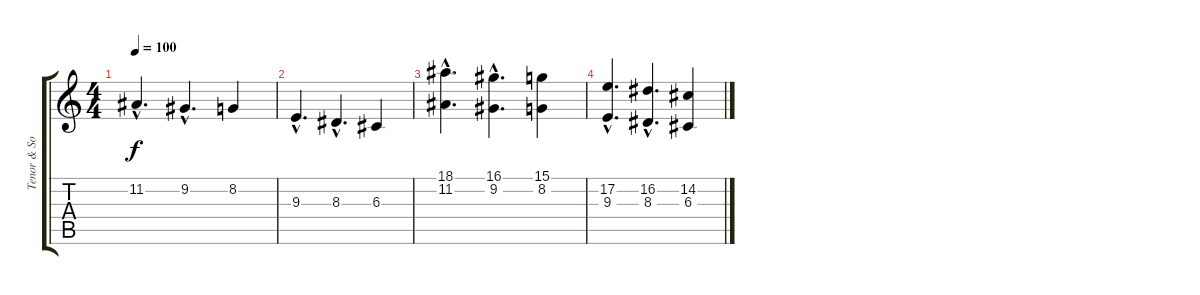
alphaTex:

\track ("Tenor & Soprano" "Tenor & So") {instrument choiraahs}
\staff {score tabs}
\tuning (E4 B3 G3 D3 A2 E2) {hide}
\ts (4 4)
\tempo 100
\clef g2
\ks c
11.2{hac}.4{d dy f} 9.2{hac}.4{d} 8.2.4 |
9.3{hac}.4{d} 8.3{hac}.4{d} 6.3.4 |
(18.1{hac} 11.2{hac}).4{d} (16.1{hac} 9.2{hac}).4{d} (15.1 8.2).4 |
(17.2{hac} 9.3{hac}).4{d} (16.2{hac} 8.3{hac}).4{d} (14.2 6.3).4
